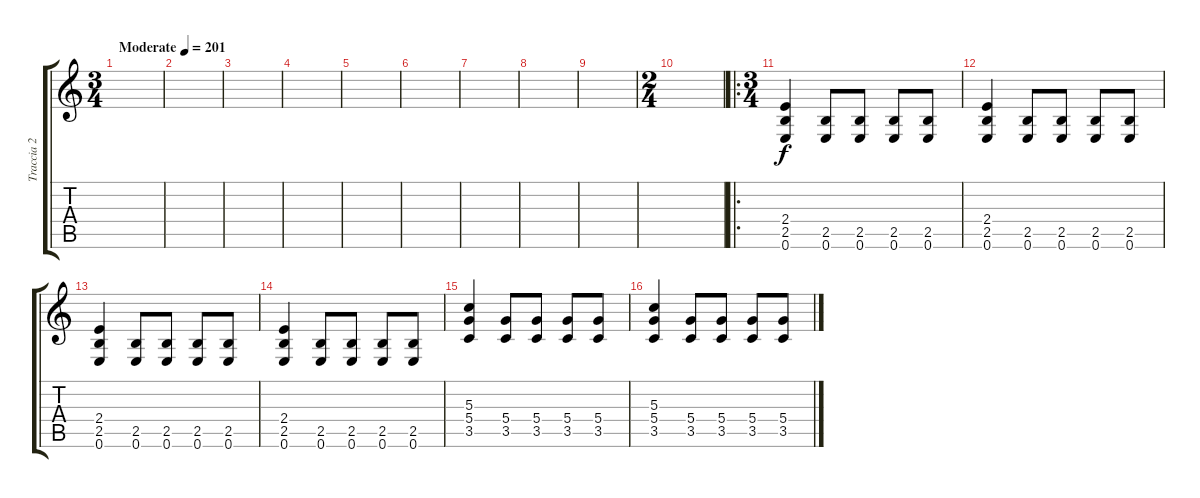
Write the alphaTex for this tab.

\track ("Traccia 2" "Traccia 2") {instrument distortionguitar}
\staff {score tabs}
\tuning (E4 B3 G3 D3 A2 E2) {hide}
\ts (3 4)
\tempo (201 "Moderate")
\clef g2
\ks c
|
|
|
|
|
|
|
|
|
\ts (2 4)
|
\ro
\ts (3 4)
(2.4 2.5 0.6).4 (2.5 0.6).8 (2.5 0.6).8 (2.5 0.6).8 (2.5 0.6).8 |
(2.4 2.5 0.6).4 (2.5 0.6).8 (2.5 0.6).8 (2.5 0.6).8 (2.5 0.6).8 |
(2.4 2.5 0.6).4 (2.5 0.6).8 (2.5 0.6).8 (2.5 0.6).8 (2.5 0.6).8 |
(2.4 2.5 0.6).4 (2.5 0.6).8 (2.5 0.6).8 (2.5 0.6).8 (2.5 0.6).8 |
(5.3 5.4 3.5).4 (5.4 3.5).8 (5.4 3.5).8 (5.4 3.5).8 (5.4 3.5).8 |
(5.3 5.4 3.5).4 (5.4 3.5).8 (5.4 3.5).8 (5.4 3.5).8 (5.4 3.5).8
